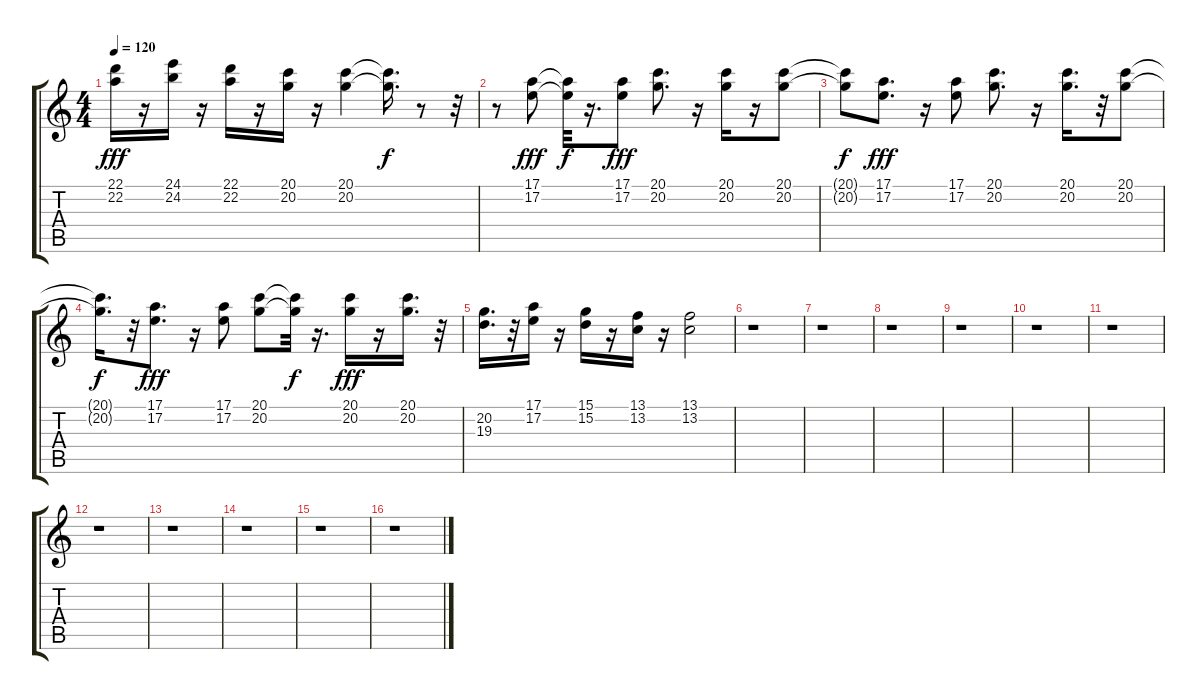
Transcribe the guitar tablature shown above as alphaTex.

\track "" {instrument pad4choir}
\staff {score tabs}
\tuning (E4 B3 G3 D3 A2 E2) {hide}
\ts (4 4)
\tempo 120
\clef g2
\ks c
(22.1 22.2).16{dy fff} r.16 (24.1 24.2).16 r.16 (22.1 22.2).16 r.16 (20.1 20.2).16 r.16 (20.1 20.2).4 (20.1{t} 20.2{t}).16{d dy f} r.8 r.32 |
r.8 (17.1 17.2).8{dy fff} (17.1{t} 17.2{t}).32{dy f} r.16{d} (17.1 17.2).8{dy fff} (20.1 20.2).8{d} r.16 (20.1 20.2).16 r.16 (20.1 20.2).8 |
(20.1{t} 20.2{t}).8{dy f} (17.1 17.2).8{d dy fff} r.16 (17.1 17.2).8 (20.1 20.2).8{d} r.16 (20.1 20.2).16{d} r.32 (20.1 20.2).8 |
(20.1{t} 20.2{t}).16{d dy f} r.32 (17.1 17.2).8{d dy fff} r.16 (17.1 17.2).8 (20.1 20.2).8 (20.1{t} 20.2{t}).32{dy f} r.16{d} (20.1 20.2).16{dy fff} r.16 (20.1 20.2).16{d} r.32 |
(20.2 19.3).16{d} r.32 (17.1 17.2).16 r.16 (15.1 15.2).16 r.16 (13.1 13.2).16 r.16 (13.1 13.2).2 |
r.1 |
r.1 |
r.1 |
r.1 |
r.1 |
r.1 |
r.1 |
r.1 |
r.1 |
r.1 |
r.1
